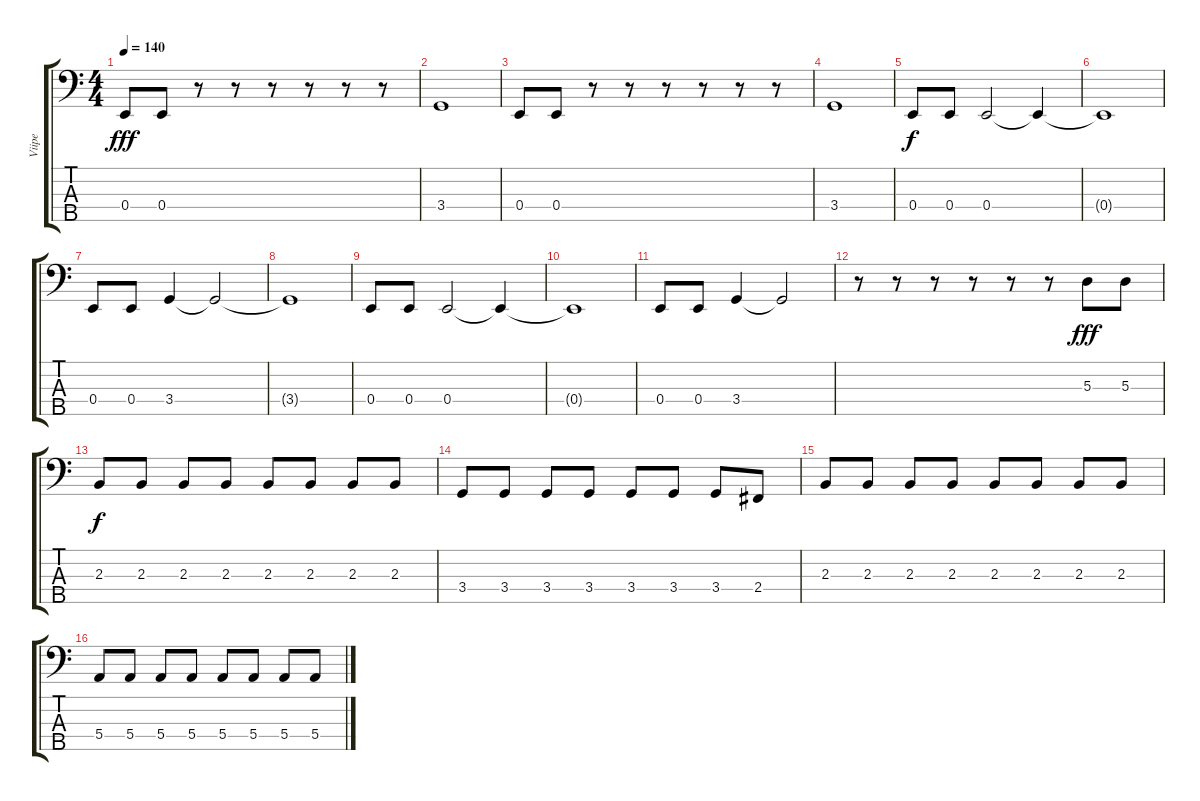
\track ("Viipe" "Viipe") {instrument electricbassfinger}
\staff {score tabs}
\tuning (G2 D2 A1 E1 B0) {hide}
\ts (4 4)
\tempo 140
\clef f4
\ks c
0.4.8{dy fff instrument electricbassfinger} 0.4.8 r.8 r.8 r.8 r.8 r.8 r.8 |
3.4.1 |
0.4.8 0.4.8 r.8 r.8 r.8 r.8 r.8 r.8 |
3.4.1 |
0.4.8{dy f} 0.4.8 0.4.2 0.4{t}.4 |
0.4{t}.1 |
0.4.8 0.4.8 3.4.4 3.4{t}.2 |
3.4{t}.1 |
0.4.8 0.4.8 0.4.2 0.4{t}.4 |
0.4{t}.1 |
0.4.8 0.4.8 3.4.4 3.4{t}.2 |
r.8 r.8 r.8 r.8 r.8 r.8 5.3.8{dy fff} 5.3.8 |
2.3.8{dy f} 2.3.8 2.3.8 2.3.8 2.3.8 2.3.8 2.3.8 2.3.8 |
3.4.8 3.4.8 3.4.8 3.4.8 3.4.8 3.4.8 3.4.8 2.4.8 |
2.3.8 2.3.8 2.3.8 2.3.8 2.3.8 2.3.8 2.3.8 2.3.8 |
5.4.8 5.4.8 5.4.8 5.4.8 5.4.8 5.4.8 5.4.8 5.4.8
